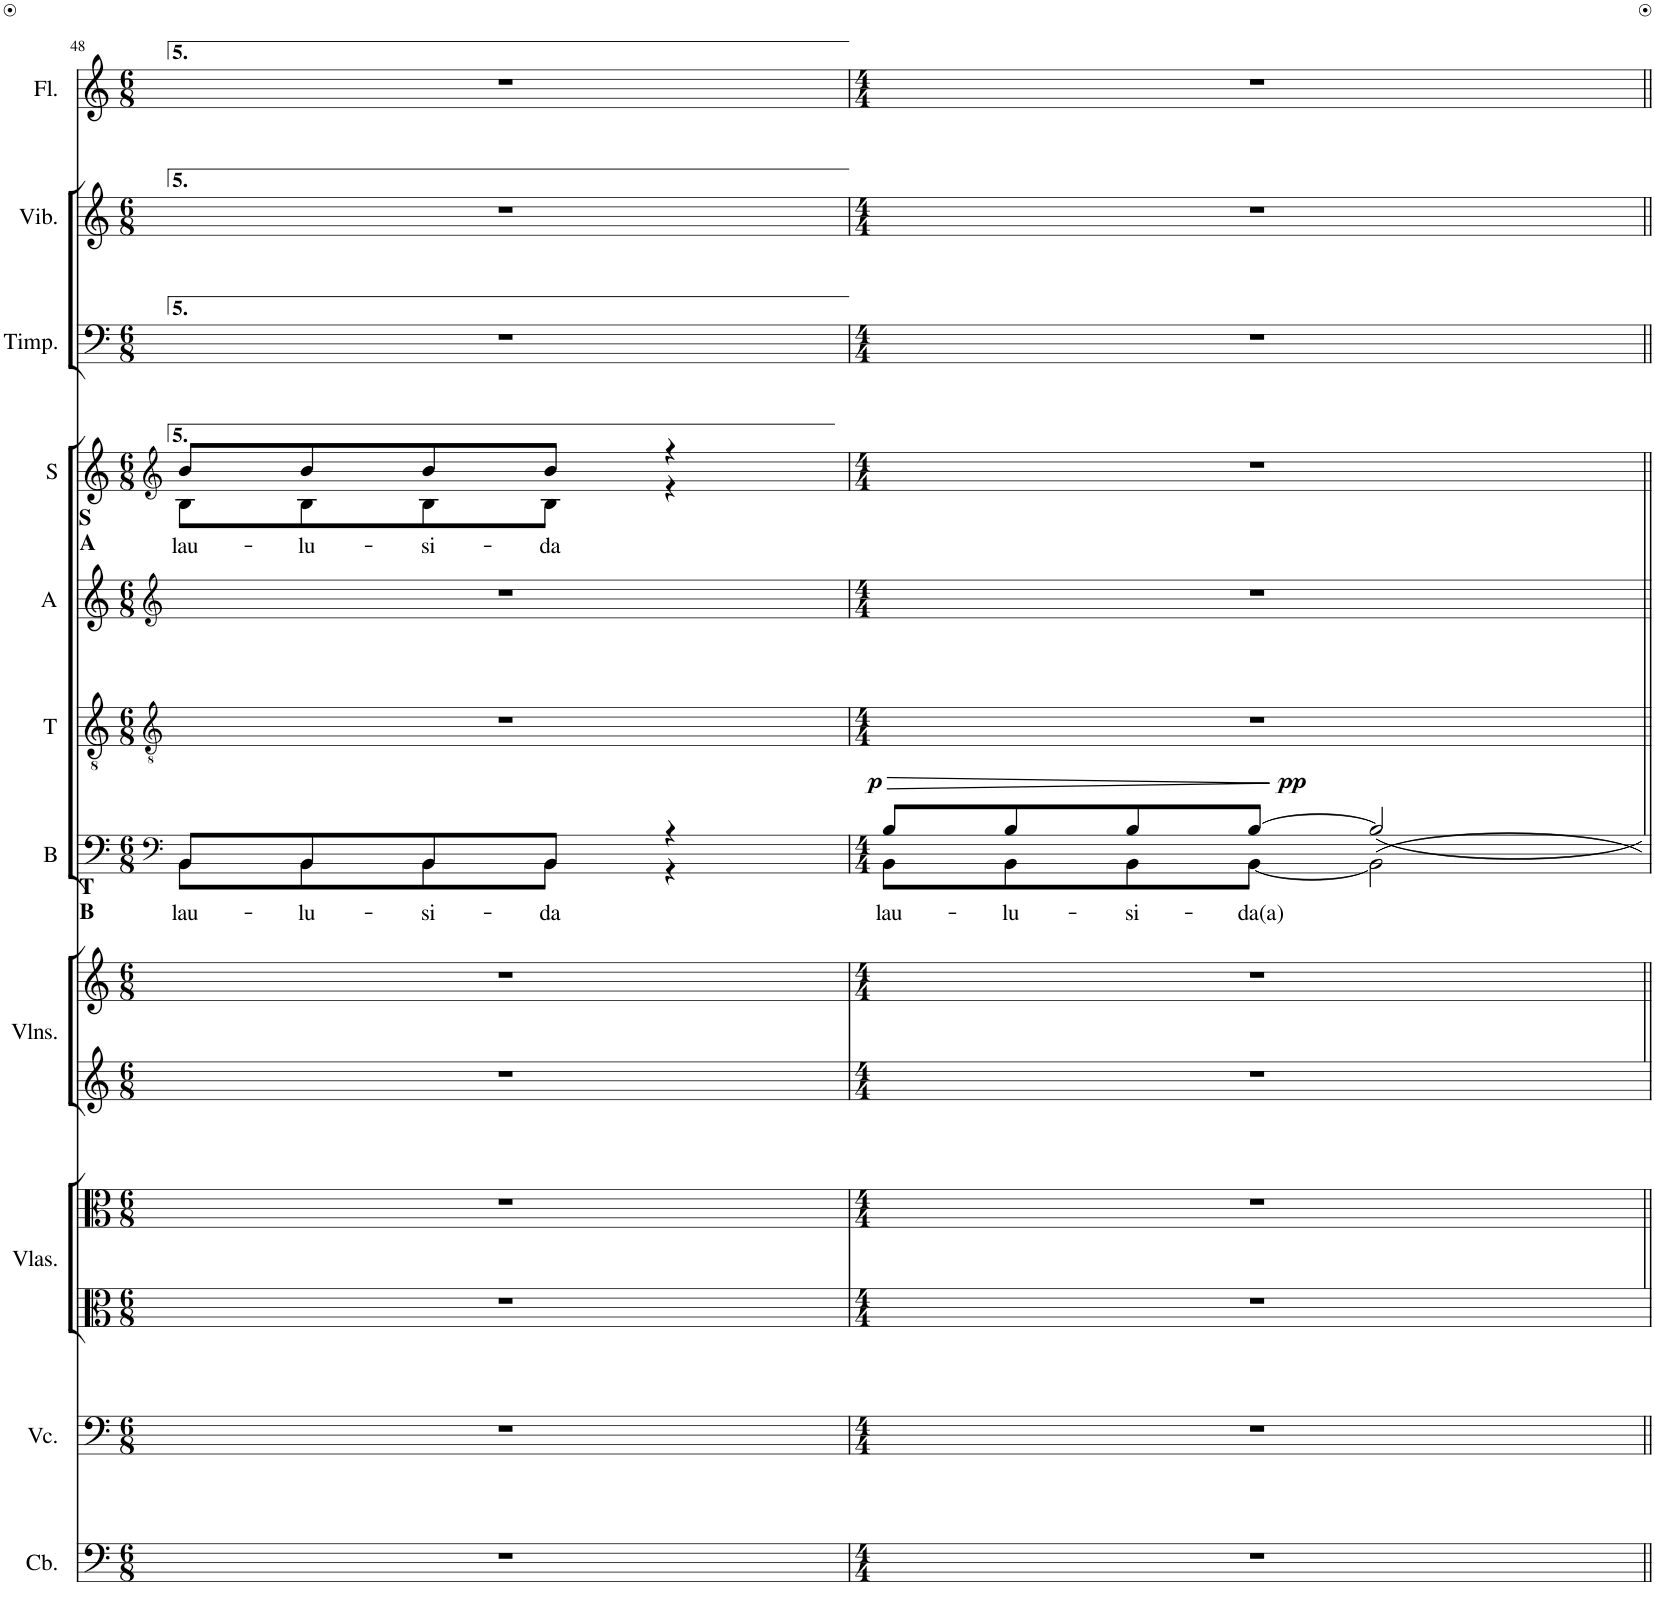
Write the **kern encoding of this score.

**kern	**kern	**kern	**kern	**kern	**kern	**kern	**text	**dynam	**kern	**kern	**kern	**text	**kern	**kern	**kern
*part11	*part10	*part9	*part9	*part8	*part8	*part7	*part7	*part7	*part6	*part5	*part4	*part4	*part3	*part2	*part1
*staff13	*staff12	*staff11	*staff10	*staff9	*staff8	*staff7	*staff7	*staff7	*staff6	*staff5	*staff4	*staff4	*staff3	*staff2	*staff1
*I"Contrabass	*I"Violoncello	*I"Violas	*	*I"Violins	*	*I"B	*	*	*I"T	*I"A	*I"S	*	*I"Timpani	*I"Vibraphone	*I"Flute
*I'Cb.	*I'Vc.	*I'Vlas.	*	*I'Vlns.	*	*I'B	*	*	*I'T	*I'A	*I'S	*	*I'Timp.	*I'Vib.	*I'Fl.
!!LO:PB:g=z
*clefF4	*clefF4	*clefC3	*clefC3	*clefG2	*clefG2	*clefF4	*	*	*clefGv2	*clefG2	*clefG2	*	*clefF4	*clefG2	*clefG2
*Trd7c12	*	*	*	*	*	*	*	*	*	*Trd1c2	*	*	*	*	*
*k[]	*k[]	*k[]	*k[]	*k[]	*k[]	*k[]	*	*	*k[]	*k[]	*k[]	*	*k[]	*k[]	*k[]
*M6/8	*M6/8	*M6/8	*M6/8	*M6/8	*M6/8	*M6/8	*	*	*M6/8	*M6/8	*M6/8	*	*M6/8	*M6/8	*M6/8
=48	=48	=48	=48	=48	=48	=48	=48	=48	=48	=48	=48	=48	=48	=48	=48
!	!	!	!	!	!	!	!	!	!	!	!LO:TX:b:B:t=S	!	!	!	!
!	!	!	!	!	!	!	!	!	!	!	!LO:TX:b:t=A	!	!	!	!
!	!	!	!	!	!	!LO:TX:b:B:t=T	!	!	!	!	!	!	!	!	!
!	!	!	!	!	!	!LO:TX:b:t=B	!	!	!	!	!	!	!	!	!
!	!	!	!	!	!	!	!LO:LY:b	!	!	!	!	!LO:LY:b	!	!	!
*	*	*	*	*	*	*^	*	*	*	*	*^	*	*	*	*
2.r	2.r	2.r	2.r	2.r	2.r	8BB/L	8BB\L	lau-	.	2.r	2.r	8b/L	8B\L	lau-	2.r	2.r	2.r
!	!	!	!	!	!	!	!	!LO:LY:b	!	!	!	!	!	!LO:LY:b	!	!	!
.	.	.	.	.	.	8BB/	8BB\	-lu-	.	.	.	8b/	8B\	-lu-	.	.	.
!	!	!	!	!	!	!	!	!LO:LY:b	!	!	!	!	!	!LO:LY:b	!	!	!
.	.	.	.	.	.	8BB/	8BB\	-si-	.	.	.	8b/	8B\	-si-	.	.	.
!	!	!	!	!	!	!	!	!LO:LY:b	!	!	!	!	!	!LO:LY:b	!	!	!
.	.	.	.	.	.	8BB/J	8BB\J	-da	.	.	.	8b/J	8B\J	-da	.	.	.
.	.	.	.	.	.	4r	4r	.	.	.	.	4r	4r	.	.	.	.
*	*	*	*	*	*	*	*	*	*	*	*	*v	*v	*	*	*	*
=49	=49	=49	=49	=49	=49	=49	=49	=49	=49	=49	=49	=49	=49	=49	=49	=49
*M4/4	*M4/4	*M4/4	*M4/4	*M4/4	*M4/4	*M4/4	*	*	*	*M4/4	*M4/4	*M4/4	*	*M4/4	*M4/4	*M4/4
*	*	*	*	*	*	*	*	*	*	*	*	*^	*	*	*	*
!	!	!	!	!	!	!	!	!LO:LY:b	!LO:HP:b	!	!	!	!	!	!	!	!
!	!	!	!	!	!	!	!	!	!LO:DY:n=1:a	!	!	!	!	!	!	!	!
*	*	*	*	*	*	*	*	*	*	*	*	*v	*v	*	*	*	*
1r	1r	1r	1r	1r	1r	8BB\L	8B/L	lau-	> p	1r	1r	1r	.	1r	1r	1r
!	!	!	!	!	!	!	!	!LO:LY:b	!	!	!	!	!	!	!	!
.	.	.	.	.	.	8BB\	8B/	-lu-	.	.	.	.	.	.	.	.
!	!	!	!	!	!	!	!	!LO:LY:b	!	!	!	!	!	!	!	!
.	.	.	.	.	.	8BB\	8B/	-si-	.	.	.	.	.	.	.	.
!	!	!	!	!	!	!	!	!LO:LY:b	!LO:DY:n=2:a	!	!	!	!	!	!	!
.	.	.	.	.	.	[8BB\J	[8B/J	-da(a)	] pp	.	.	.	.	.	.	.
.	.	.	.	.	.	2BB\]	2B/]	.	.	.	.	.	.	.	.	.
*	*	*	*	*	*	*v	*v	*	*	*	*	*	*	*	*	*
=||	=||	=||	=||	=||	=||	=||	=||	=||	=||	=||	=||	=||	=||	=||	=||
*-	*-	*-	*-	*-	*-	*-	*-	*-	*-	*-	*-	*-	*-	*-	*-
